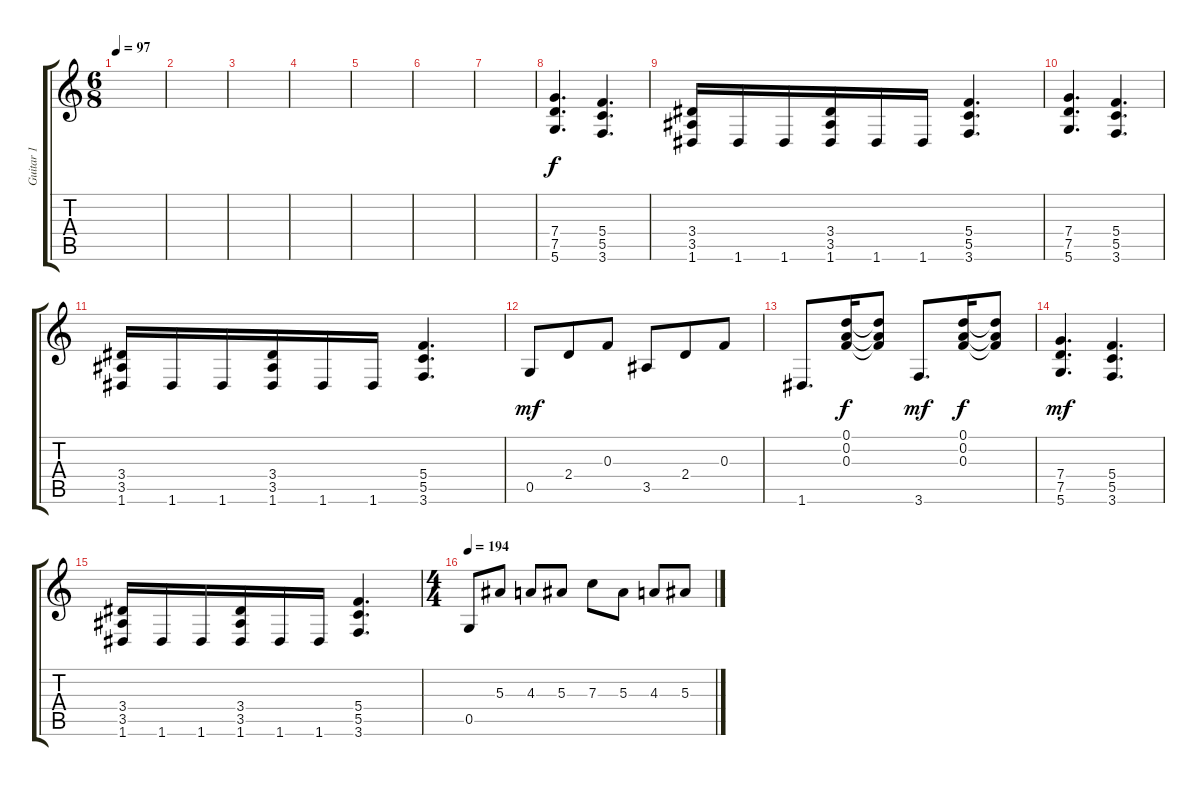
\track ("Guitar 1" "Guitar 1") {instrument distortionguitar}
\staff {score tabs}
\tuning (D4 A3 F3 C3 G2 D2) {hide}
\ts (6 8)
\tempo 97
\clef g2
\ks c
|
|
|
|
|
|
|
(7.4 7.5 5.6).4{d} (5.4 5.5 3.6).4{d} |
(3.4 3.5 1.6).16 1.6.16 1.6.16 (3.4 3.5 1.6).16 1.6.16 1.6.16 (5.4 5.5 3.6).4{d} |
(7.4 7.5 5.6).4{d} (5.4 5.5 3.6).4{d} |
(3.4 3.5 1.6).16 1.6.16 1.6.16 (3.4 3.5 1.6).16 1.6.16 1.6.16 (5.4 5.5 3.6).4{d} |
0.5.8{dy mf} 2.4.8 0.3.8 3.5.8 2.4.8 0.3.8 |
1.6.8{d} (0.1 0.2 0.3).16{dy f} (0.1{t} 0.2{t} 0.3{t}).8 3.6.8{d dy mf} (0.1 0.2 0.3).16{dy f} (0.1{t} 0.2{t} 0.3{t}).8 |
(7.4 7.5 5.6).4{d dy mf} (5.4 5.5 3.6).4{d} |
(3.4 3.5 1.6).16 1.6.16 1.6.16 (3.4 3.5 1.6).16 1.6.16 1.6.16 (5.4 5.5 3.6).4{d} |
\ts (4 4)
\tempo 194
0.5.8 5.3.8 4.3.8 5.3.8 7.3.8 5.3.8 4.3.8 5.3.8
